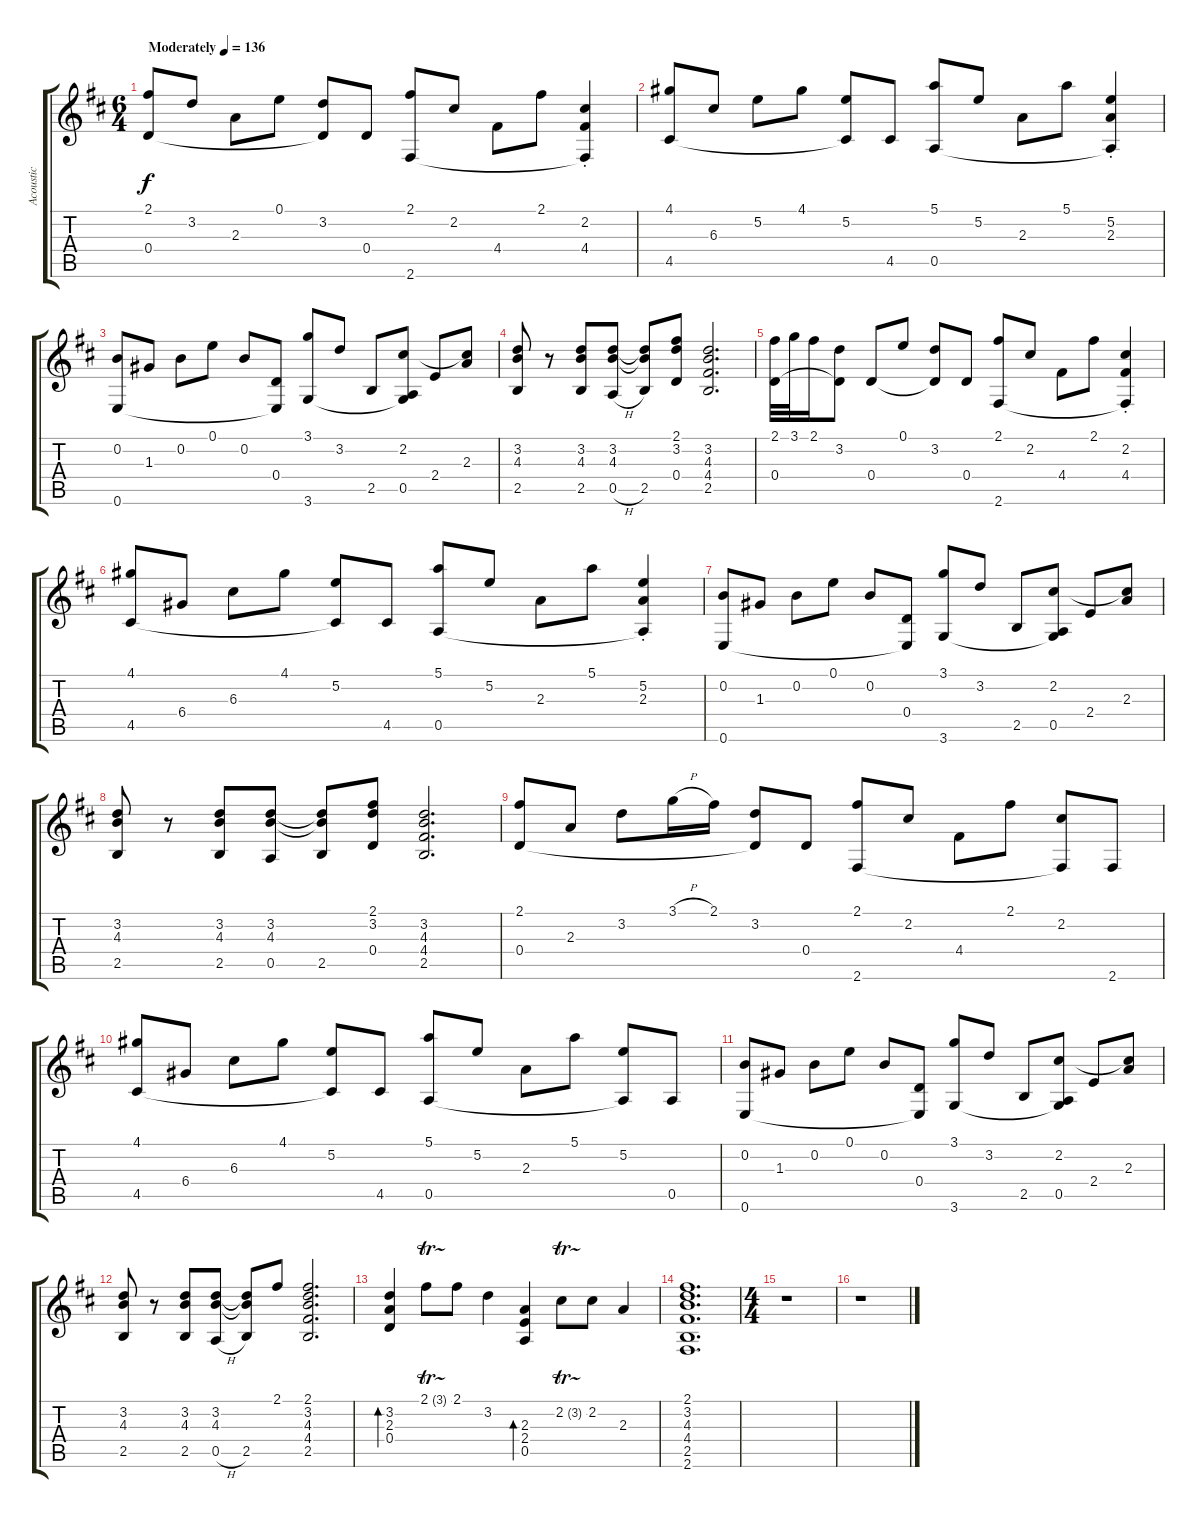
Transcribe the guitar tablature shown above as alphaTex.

\track ("Acoustic" "Acoustic") {instrument acousticguitarnylon}
\staff {score tabs}
\tuning (E4 B3 G3 D3 A2 E2) {hide}
\ts (6 4)
\tempo (136 "Moderately")
\clef g2
\ks d
(2.1 0.4).8{dy f instrument acousticguitarnylon} 3.2.8 2.3.8 0.1.8 (3.2 0.4{t}).8 0.4.8 (2.1 2.6).8 2.2.8 4.4.8 2.1.8 (2.2{st} 4.4{st} 2.6{t}).4 |
(4.1 4.5).8 6.3.8 5.2.8 4.1.8 (5.2 4.5{t}).8 4.5.8 (5.1 0.5).8 5.2.8 2.3.8 5.1.8 (5.2{st} 2.3{st} 0.5{t}).4 |
(0.2 0.6).8 1.3.8 0.2.8 0.1.8 0.2.8 (0.4 0.6{t}).8 (3.1 3.6).8 3.2.8 2.5.8 (2.2 0.5 3.6{t}).8 2.4.8 (2.2{t} 2.3).8 |
(3.2 4.3 2.5).8 r.8 (3.2 4.3 2.5).8 (3.2 4.3 0.5{h}).8 (3.2{t} 4.3{t} 2.5).8 (2.1 3.2 0.4).8 (3.2 4.3 4.4 2.5).2{d} |
(2.1 0.4).32 3.1.32 2.1.16 (3.2 0.4{t}).8 0.4.8 0.1.8 (3.2 0.4{t}).8 0.4.8 (2.1 2.6).8 2.2.8 4.4.8 2.1.8 (2.2{st} 4.4{st} 2.6{t}).4 |
(4.1 4.5).8 6.4.8 6.3.8 4.1.8 (5.2 4.5{t}).8 4.5.8 (5.1 0.5).8 5.2.8 2.3.8 5.1.8 (5.2{st} 2.3{st} 0.5{t}).4 |
(0.2 0.6).8 1.3.8 0.2.8 0.1.8 0.2.8 (0.4 0.6{t}).8 (3.1 3.6).8 3.2.8 2.5.8 (2.2 0.5 3.6{t}).8 2.4.8 (2.2{t} 2.3).8 |
(3.2 4.3 2.5).8 r.8 (3.2 4.3 2.5).8 (3.2 4.3 0.5).8 (3.2{t} 4.3{t} 2.5).8 (2.1 3.2 0.4).8 (3.2 4.3 4.4 2.5).2{d} |
(2.1 0.4).8 2.3.8 3.2.8 3.1{h}.16 2.1.16 (3.2 0.4{t}).8 0.4.8 (2.1 2.6).8 2.2.8 4.4.8 2.1.8 (2.2 2.6{t}).8 2.6.8 |
(4.1 4.5).8 6.4.8 6.3.8 4.1.8 (5.2 4.5{t}).8 4.5.8 (5.1 0.5).8 5.2.8 2.3.8 5.1.8 (5.2 0.5{t}).8 0.5.8 |
(0.2 0.6).8 1.3.8 0.2.8 0.1.8 0.2.8 (0.4 0.6{t}).8 (3.1 3.6).8 3.2.8 2.5.8 (2.2 0.5 3.6{t}).8 2.4.8 (2.2{t} 2.3).8 |
(3.2 4.3 2.5).8 r.8 (3.2 4.3 2.5).8 (3.2 4.3 0.5{h}).8 (3.2{t} 4.3{t} 2.5).8 2.1.8 (2.1 3.2 4.3 4.4 2.5).2{d} |
(3.2 2.3 0.4).4{bd 240} 2.1{tr (3 16)}.8 2.1.8 3.2.4 (2.3 2.4 0.5).4{bd 240} 2.2{tr (3 16)}.8 2.2.8 2.3.4 |
(2.1 3.2 4.3 4.4 2.5 2.6).1{d} |
\ts (4 4)
r.1 |
r.1
